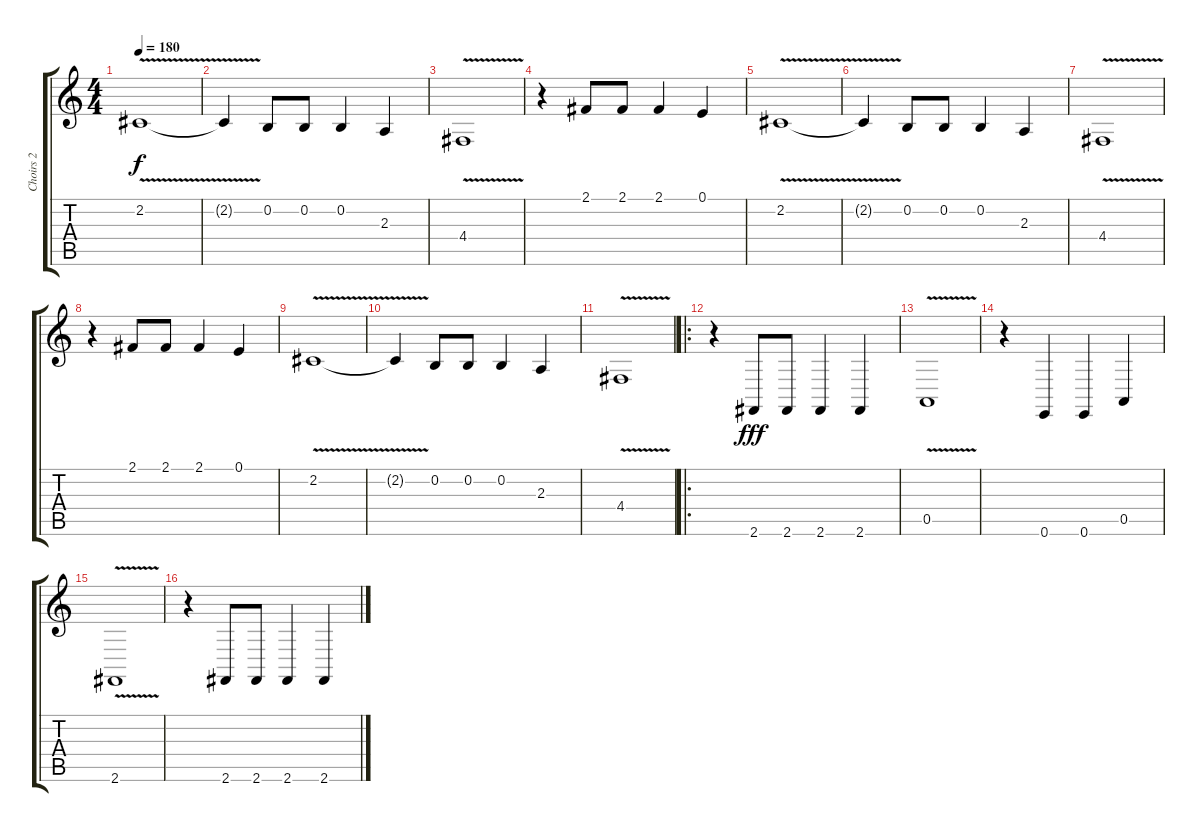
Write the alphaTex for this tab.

\track ("Choirs 2" "Choirs 2") {instrument cello}
\staff {score tabs}
\tuning (E4 B3 G3 D3 A2 E2) {hide}
\ts (4 4)
\tempo 180
\clef g2
\ks c
2.2{v}.1{dy f} |
2.2{t}.4 0.2.8 0.2.8 0.2.4 2.3.4 |
4.4{v}.1 |
r.4 2.1.8 2.1.8 2.1.4 0.1.4 |
2.2{v}.1 |
2.2{t}.4 0.2.8 0.2.8 0.2.4 2.3.4 |
4.4{v}.1 |
r.4 2.1.8 2.1.8 2.1.4 0.1.4 |
2.2{v}.1 |
2.2{t}.4 0.2.8 0.2.8 0.2.4 2.3.4 |
4.4{v}.1 |
\ro
r.4{volume 16 balance 8 instrument cello} 2.6.8{dy fff} 2.6.8 2.6.4 2.6.4 |
0.5{v}.1 |
r.4 0.6.4 0.6.4 0.5.4 |
2.6{v}.1 |
r.4{volume 16 balance 8 instrument cello} 2.6.8 2.6.8 2.6.4 2.6.4
